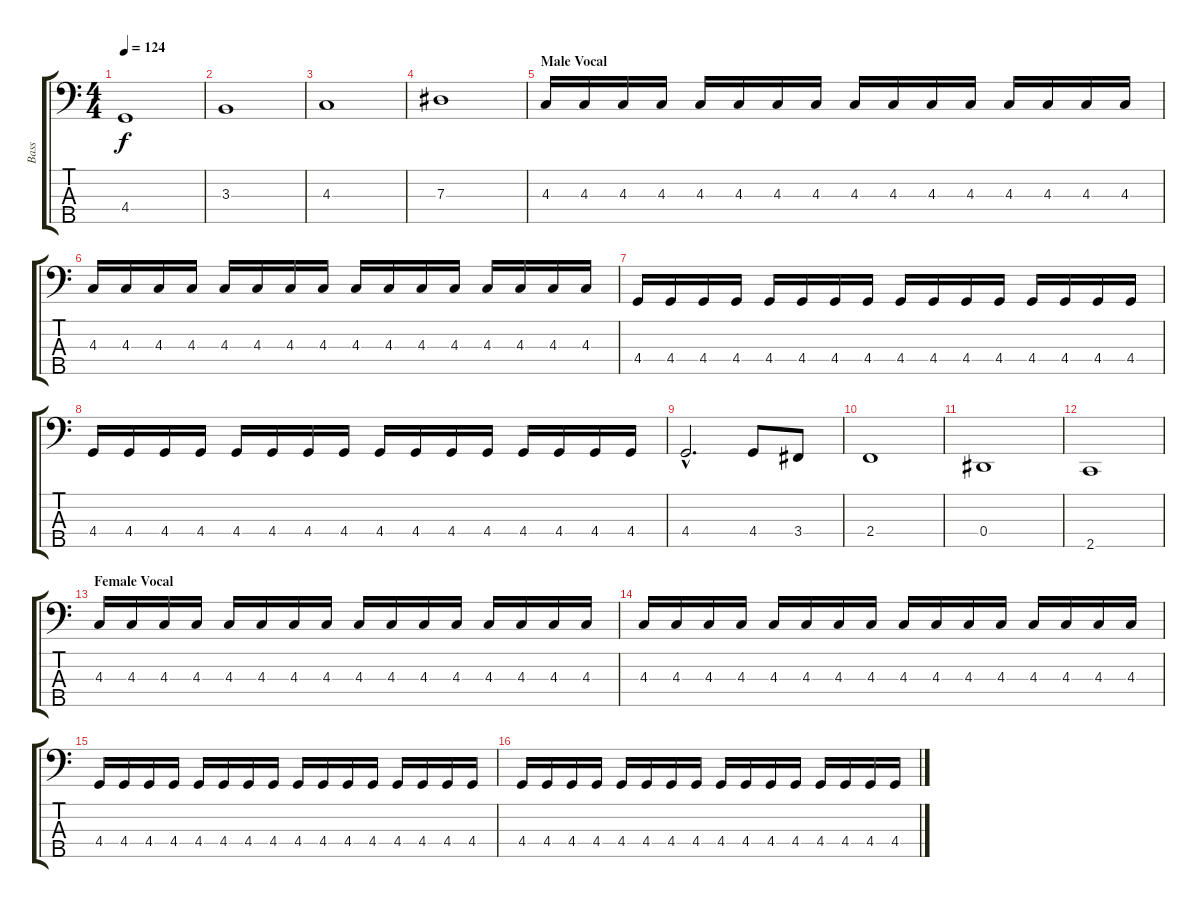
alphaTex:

\track ("Bass" "Bass") {instrument electricbasspick}
\staff {score tabs}
\tuning (Gb2 Db2 Ab1 Eb1 Bb0) {hide}
\ts (4 4)
\tempo 124
\clef f4
\ks c
4.4.1{dy f} |
3.3.1 |
4.3.1 |
7.3.1 |
\section ("" "Male Vocal")
4.3.16 4.3.16 4.3.16 4.3.16 4.3.16 4.3.16 4.3.16 4.3.16 4.3.16 4.3.16 4.3.16 4.3.16 4.3.16 4.3.16 4.3.16 4.3.16 |
4.3.16 4.3.16 4.3.16 4.3.16 4.3.16 4.3.16 4.3.16 4.3.16 4.3.16 4.3.16 4.3.16 4.3.16 4.3.16 4.3.16 4.3.16 4.3.16 |
4.4.16 4.4.16 4.4.16 4.4.16 4.4.16 4.4.16 4.4.16 4.4.16 4.4.16 4.4.16 4.4.16 4.4.16 4.4.16 4.4.16 4.4.16 4.4.16 |
4.4.16 4.4.16 4.4.16 4.4.16 4.4.16 4.4.16 4.4.16 4.4.16 4.4.16 4.4.16 4.4.16 4.4.16 4.4.16 4.4.16 4.4.16 4.4.16 |
4.4{hac}.2{d} 4.4.8 3.4.8 |
2.4.1 |
0.4.1 |
2.5.1 |
\section ("" "Female Vocal")
4.3.16 4.3.16 4.3.16 4.3.16 4.3.16 4.3.16 4.3.16 4.3.16 4.3.16 4.3.16 4.3.16 4.3.16 4.3.16 4.3.16 4.3.16 4.3.16 |
4.3.16 4.3.16 4.3.16 4.3.16 4.3.16 4.3.16 4.3.16 4.3.16 4.3.16 4.3.16 4.3.16 4.3.16 4.3.16 4.3.16 4.3.16 4.3.16 |
4.4.16 4.4.16 4.4.16 4.4.16 4.4.16 4.4.16 4.4.16 4.4.16 4.4.16 4.4.16 4.4.16 4.4.16 4.4.16 4.4.16 4.4.16 4.4.16 |
4.4.16 4.4.16 4.4.16 4.4.16 4.4.16 4.4.16 4.4.16 4.4.16 4.4.16 4.4.16 4.4.16 4.4.16 4.4.16 4.4.16 4.4.16 4.4.16
